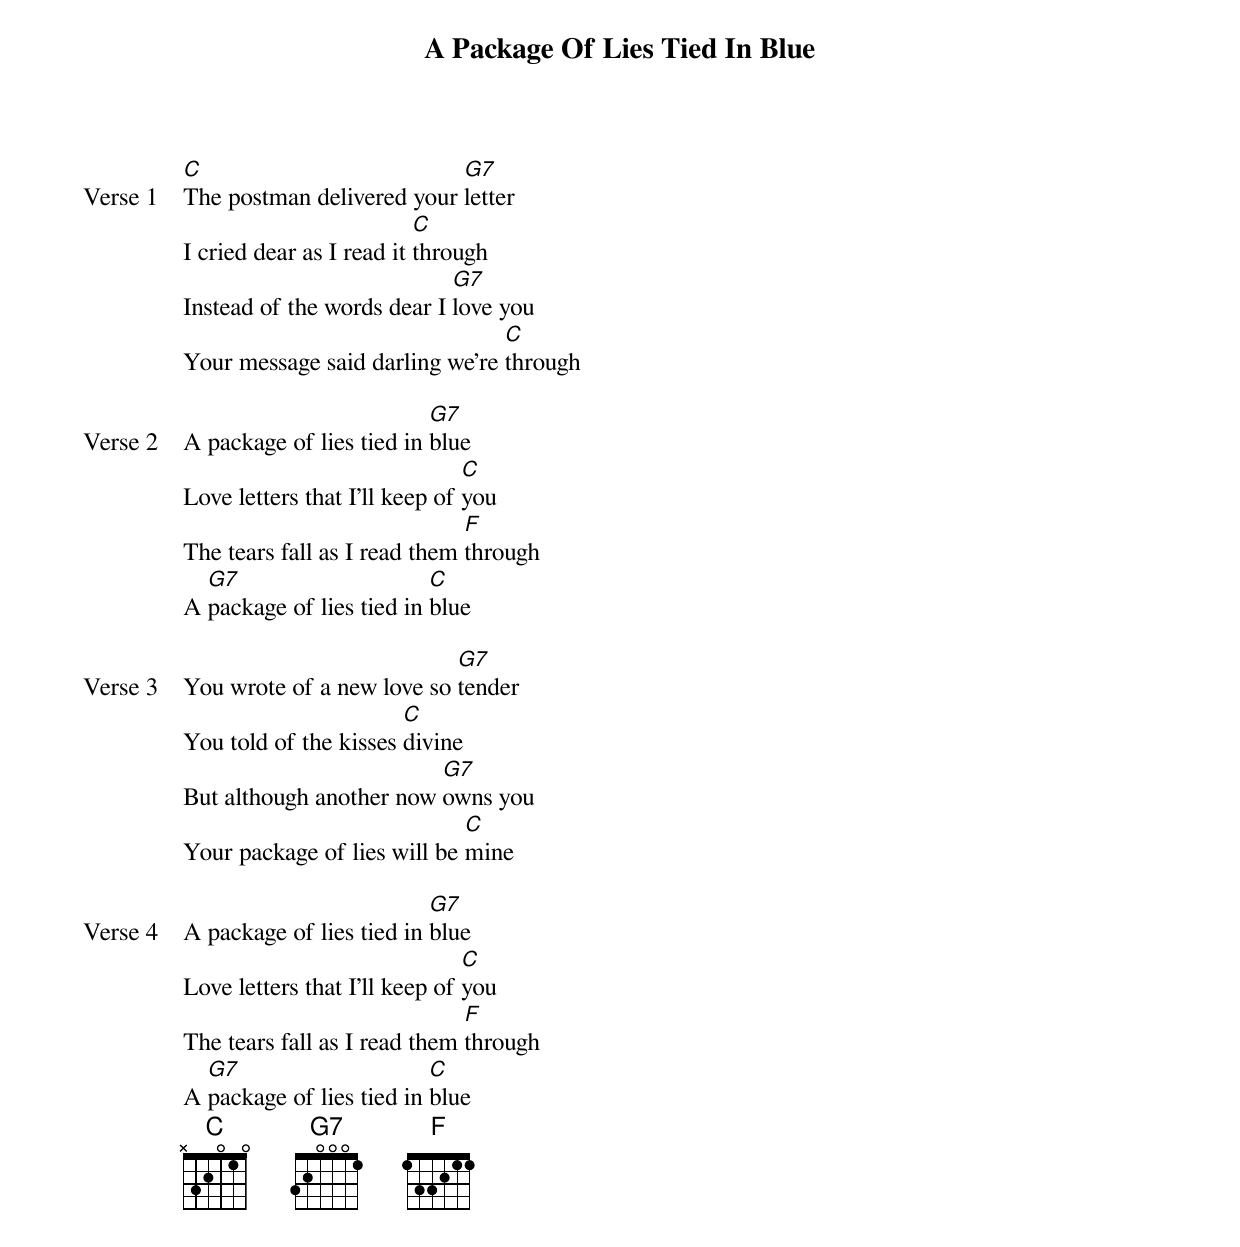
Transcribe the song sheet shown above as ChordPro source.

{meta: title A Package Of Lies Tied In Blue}
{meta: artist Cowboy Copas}
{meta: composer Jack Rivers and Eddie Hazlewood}

{start_of_verse: Verse 1}
[C]The postman delivered your [G7]letter
I cried dear as I read it [C]through
Instead of the words dear I [G7]love you
Your message said darling we're [C]through
{end_of_verse}

{start_of_verse: Verse 2}
A package of lies tied in [G7]blue
Love letters that I'll keep of [C]you
The tears fall as I read them [F]through
A [G7]package of lies tied in [C]blue
{end_of_verse}

{start_of_verse: Verse 3}
You wrote of a new love so [G7]tender
You told of the kisses [C]divine
But although another now [G7]owns you
Your package of lies will be [C]mine
{end_of_verse}

{start_of_verse: Verse 4}
A package of lies tied in [G7]blue
Love letters that I'll keep of [C]you
The tears fall as I read them [F]through
A [G7]package of lies tied in [C]blue
{end_of_verse}
